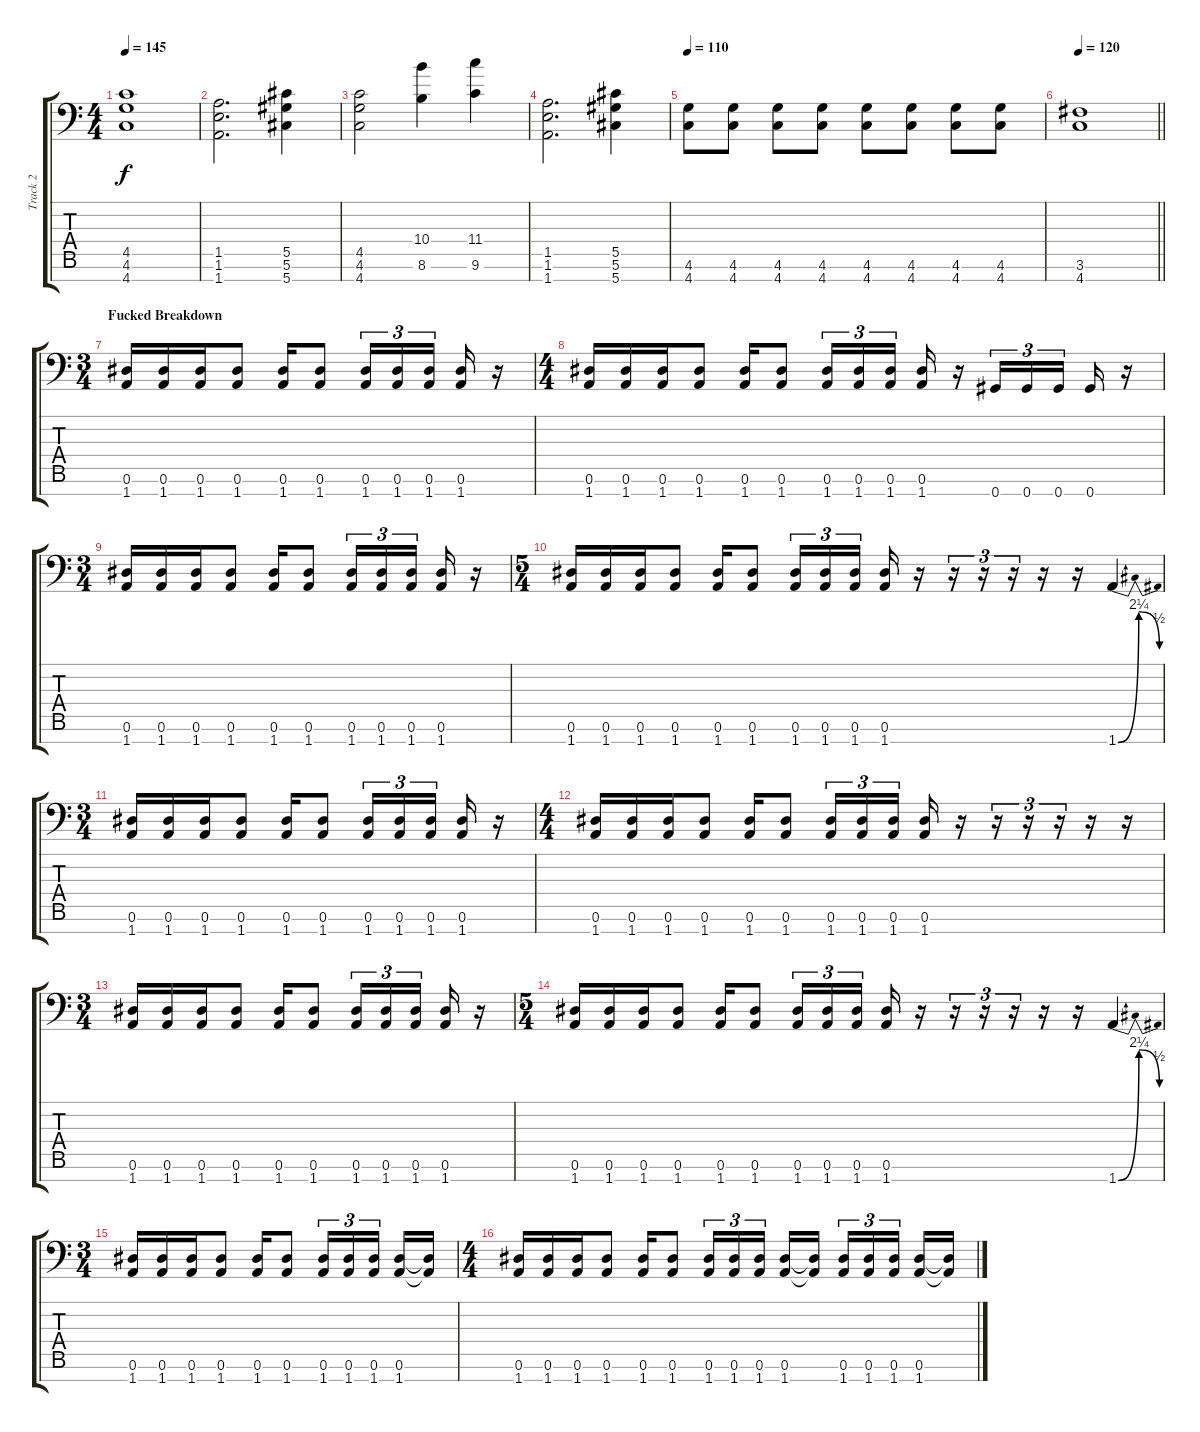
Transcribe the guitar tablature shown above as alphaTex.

\track ("Track 2" "Track 2") {instrument overdrivenguitar}
\staff {score tabs}
\tuning (Eb4 Bb3 Gb3 Db3 Ab2 Eb2 Ab1) {hide}
\ts (4 4)
\tempo 145
\clef f4
\ks c
(4.5 4.6 4.7).1{dy f} |
(1.5 1.6 1.7).2{d} (5.5 5.6 5.7).4 |
(4.5 4.6 4.7).2 (10.4 8.6).4 (11.4 9.6).4 |
(1.5 1.6 1.7).2{d} (5.5 5.6 5.7).4 |
\tempo 105
\tempo 110
(4.6 4.7).8 (4.6 4.7).8 (4.6 4.7).8 (4.6 4.7).8 (4.6 4.7).8 (4.6 4.7).8 (4.6 4.7).8 (4.6 4.7).8 |
\tempo 120
\barLineRight lightlight
(3.6 4.7).1 |
\ts (3 4)
\section ("" "Fucked Breakdown")
(0.6 1.7).16 (0.6 1.7).16 (0.6 1.7).16 (0.6 1.7).8 (0.6 1.7).16 (0.6 1.7).8 (0.6 1.7).16{tu (3 2)} (0.6 1.7).16{tu (3 2)} (0.6 1.7).16{tu (3 2) beam splitsecondary} (0.6 1.7).16 r.16 |
\ts (4 4)
(0.6 1.7).16 (0.6 1.7).16 (0.6 1.7).16 (0.6 1.7).8 (0.6 1.7).16 (0.6 1.7).8 (0.6 1.7).16{tu (3 2)} (0.6 1.7).16{tu (3 2)} (0.6 1.7).16{tu (3 2) beam splitsecondary} (0.6 1.7).16 r.16 0.7.16{tu (3 2)} 0.7.16{tu (3 2)} 0.7.16{tu (3 2) beam splitsecondary} 0.7.16 r.16 |
\ts (3 4)
(0.6 1.7).16 (0.6 1.7).16 (0.6 1.7).16 (0.6 1.7).8 (0.6 1.7).16 (0.6 1.7).8 (0.6 1.7).16{tu (3 2)} (0.6 1.7).16{tu (3 2)} (0.6 1.7).16{tu (3 2) beam splitsecondary} (0.6 1.7).16 r.16 |
\ts (5 4)
(0.6 1.7).16 (0.6 1.7).16 (0.6 1.7).16 (0.6 1.7).8 (0.6 1.7).16 (0.6 1.7).8 (0.6 1.7).16{tu (3 2)} (0.6 1.7).16{tu (3 2)} (0.6 1.7).16{tu (3 2) beam splitsecondary} (0.6 1.7).16 r.16 r.16{tu (3 2)} r.16{tu (3 2)} r.16{tu (3 2)} r.16 r.16 1.7{be (bendrelease 0 0 15 9 29 9 60 2)}.4 |
\ts (3 4)
(0.6 1.7).16 (0.6 1.7).16 (0.6 1.7).16 (0.6 1.7).8 (0.6 1.7).16 (0.6 1.7).8 (0.6 1.7).16{tu (3 2)} (0.6 1.7).16{tu (3 2)} (0.6 1.7).16{tu (3 2) beam splitsecondary} (0.6 1.7).16 r.16 |
\ts (4 4)
(0.6 1.7).16 (0.6 1.7).16 (0.6 1.7).16 (0.6 1.7).8 (0.6 1.7).16 (0.6 1.7).8 (0.6 1.7).16{tu (3 2)} (0.6 1.7).16{tu (3 2)} (0.6 1.7).16{tu (3 2) beam splitsecondary} (0.6 1.7).16 r.16 r.16{tu (3 2)} r.16{tu (3 2)} r.16{tu (3 2)} r.16 r.16 |
\ts (3 4)
(0.6 1.7).16 (0.6 1.7).16 (0.6 1.7).16 (0.6 1.7).8 (0.6 1.7).16 (0.6 1.7).8 (0.6 1.7).16{tu (3 2)} (0.6 1.7).16{tu (3 2)} (0.6 1.7).16{tu (3 2) beam splitsecondary} (0.6 1.7).16 r.16 |
\ts (5 4)
(0.6 1.7).16 (0.6 1.7).16 (0.6 1.7).16 (0.6 1.7).8 (0.6 1.7).16 (0.6 1.7).8 (0.6 1.7).16{tu (3 2)} (0.6 1.7).16{tu (3 2)} (0.6 1.7).16{tu (3 2) beam splitsecondary} (0.6 1.7).16 r.16 r.16{tu (3 2)} r.16{tu (3 2)} r.16{tu (3 2)} r.16 r.16 1.7{be (bendrelease 0 0 15 9 29 9 60 2)}.4 |
\ts (3 4)
(0.6 1.7).16 (0.6 1.7).16 (0.6 1.7).16 (0.6 1.7).8 (0.6 1.7).16 (0.6 1.7).8 (0.6 1.7).16{tu (3 2)} (0.6 1.7).16{tu (3 2)} (0.6 1.7).16{tu (3 2) beam splitsecondary} (0.6 1.7).16 (0.6{t} 1.7{t}).16 |
\ts (4 4)
(0.6 1.7).16 (0.6 1.7).16 (0.6 1.7).16 (0.6 1.7).8 (0.6 1.7).16 (0.6 1.7).8 (0.6 1.7).16{tu (3 2)} (0.6 1.7).16{tu (3 2)} (0.6 1.7).16{tu (3 2) beam splitsecondary} (0.6 1.7).16 (0.6{t} 1.7{t}).16 (0.6 1.7).16{tu (3 2)} (0.6 1.7).16{tu (3 2)} (0.6 1.7).16{tu (3 2) beam splitsecondary} (0.6 1.7).16 (0.6{t} 1.7{t}).16
